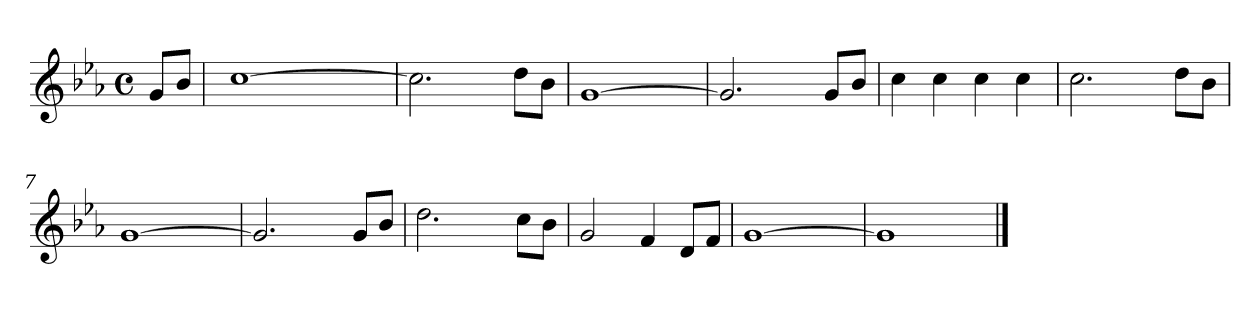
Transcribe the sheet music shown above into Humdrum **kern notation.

**kern
*part1
*staff1
*clefG2
*k[b-e-a-]
*E-:
*M4/4
*met(c)
=
8g/L
8b-/J
=1
*^
*	*^
[1cc	2cc\yy	4cc\yy
.	.	4cc\yy
.	2ryy	4cc\yy
.	.	4cc\yy
*	*v	*v
=2	=2
2.cc\]	2F/yy
.	2F/yy
8dd\L	.
8b-\J	.
=3	=3
[1g	2F/yy
.	2F/yy
=4	=4
2.g/]	2F/yy
.	2F/yy
8g/L	.
8b-/J	.
=5	=5
4cc\	2F/yy
4cc\	.
4cc\	2F/yy
4cc\	.
!!LO:LB:g=z	!!
=6	=6
2.cc\	2E-/yy
.	2F/yy
8dd\L	.
8b-\J	.
=7	=7
[1g	2F/yy
.	2F/yy
=8	=8
2.g/]	2G/yy
.	2G/yy
8g/L	.
8b-/J	.
=9	=9
2.dd\	2F/yy
.	2F/yy
8cc\L	.
8b-\J	.
=10	=10
2g/	2F/yy
4f/	2F/yy
8d/L	.
8f/J	.
!!LO:LB:g=z	!!
=11	=11
[1g	2F/yy
.	2E-/yy
=12	=12
1g]	2E-/yy
.	2E-/yy
*v	*v
==
*-
